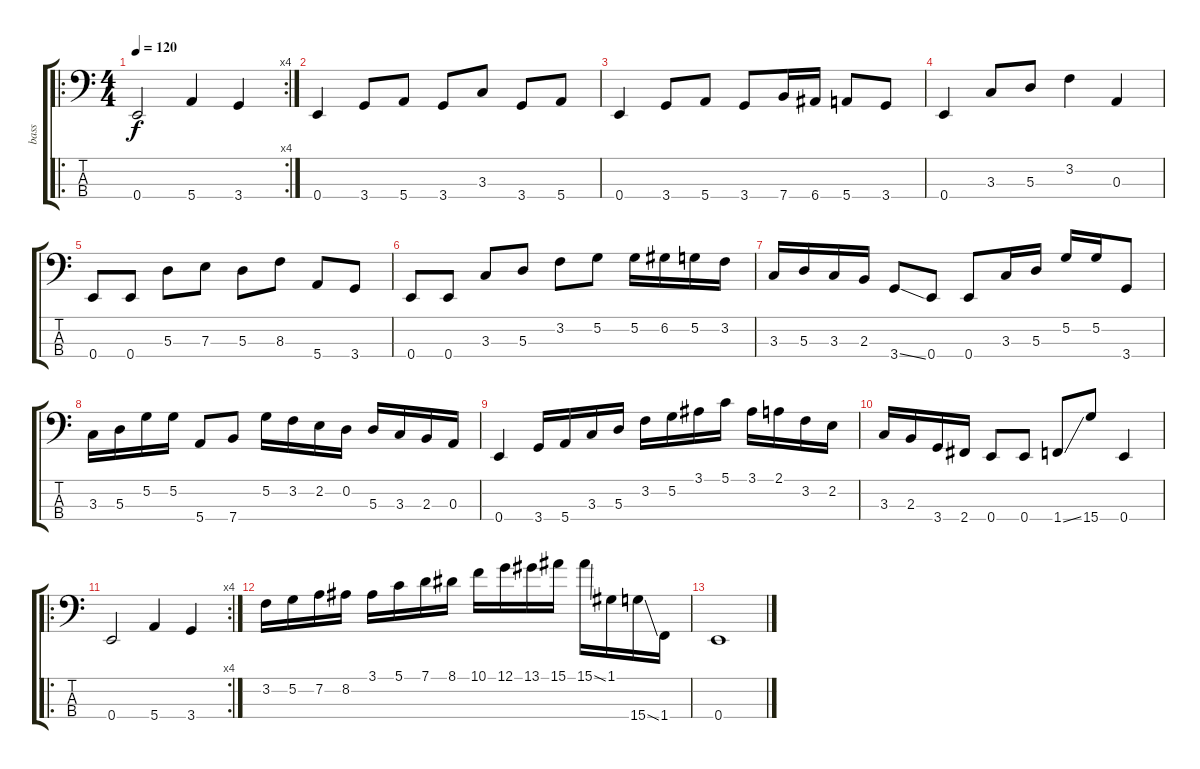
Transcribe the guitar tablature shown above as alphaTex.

\track ("bass" "bass") {instrument slapbass1}
\staff {score tabs}
\tuning (G2 D2 A1 E1) {hide}
\ro
\rc 4
\ts (4 4)
\tempo 120
\clef f4
\ks c
0.4.2{dy f instrument slapbass1} 5.4.4 3.4.4 |
0.4.4 3.4.8 5.4.8 3.4.8 3.3.8 3.4.8 5.4.8 |
0.4.4 3.4.8 5.4.8 3.4.8 7.4.16 6.4.16 5.4.8 3.4.8 |
0.4.4 3.3.8 5.3.8 3.2.4 0.3.4 |
0.4.8 0.4.8 5.3.8 7.3.8 5.3.8 8.3.8 5.4.8 3.4.8 |
0.4.8 0.4.8 3.3.8 5.3.8 3.2.8 5.2.8 5.2.16 6.2.16 5.2.16 3.2.16 |
3.3.16 5.3.16 3.3.16 2.3.16 3.4{ss}.8 0.4.8 0.4.8 3.3.16 5.3.16 5.2.16 5.2.16 3.4.8 |
3.3.16 5.3.16 5.2.16 5.2.16 5.4.8 7.4.8 5.2.16 3.2.16 2.2.16 0.2.16 5.3.16 3.3.16 2.3.16 0.3.16 |
0.4.4 3.4.16 5.4.16 3.3.16 5.3.16 3.2.16 5.2.16 3.1.16 5.1.16 3.1.16 2.1.16 3.2.16 2.2.16 |
3.3.16 2.3.16 3.4.16 2.4.16 0.4.8 0.4.8 1.4{ss}.8 15.4.8 0.4.4 |
\ro
\rc 4
0.4.2 5.4.4 3.4.4 |
3.2.16 5.2.16 7.2.16 8.2.16 3.1.16 5.1.16 7.1.16 8.1.16 10.1.16 12.1.16 13.1.16 15.1.16 15.1{ss}.16 1.1.16 15.4{ss}.16 1.4.16 |
0.4.1
